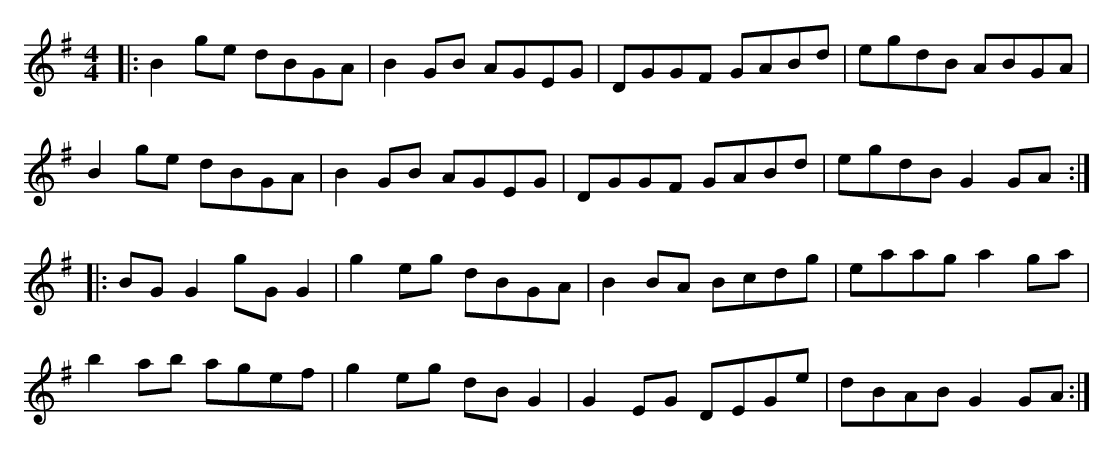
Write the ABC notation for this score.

X:1
M:4/4
K:G
|:B2 ge dBGA|B2 GB AGEG|DGGF GABd|egdB ABGA|
B2 ge dBGA|B2 GB AGEG|DGGF GABd|egdB G2 GA:|
|:BG G2 gG G2|g2 eg dBGA|B2 BA Bcdg|eaag a2 ga|
b2 ab agef|g2 eg dB G2|G2 EG DEGe|dBAB G2 GA:|
